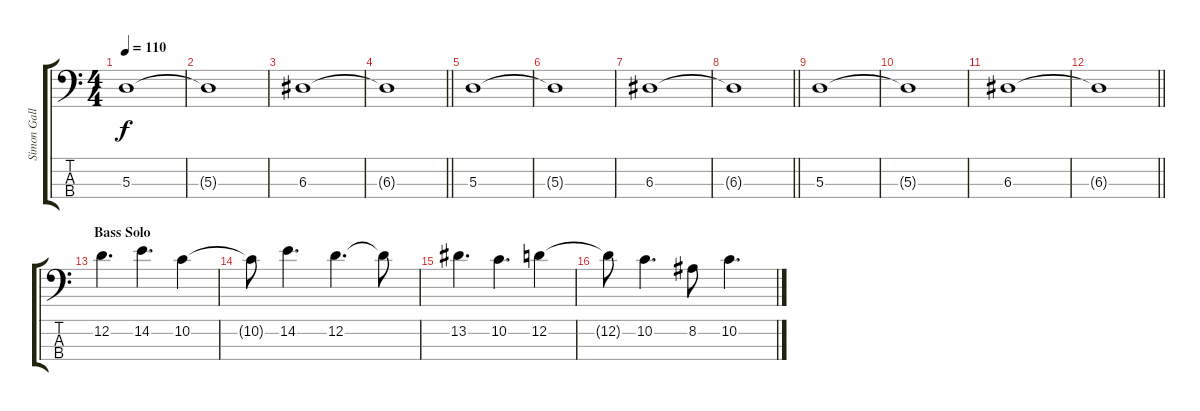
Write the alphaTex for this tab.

\track ("Simon Gallup" "Simon Gall") {instrument electricbasspick}
\staff {score tabs}
\tuning (G2 D2 A1 E1) {hide}
\ts (4 4)
\tempo 110
\clef f4
\ks c
5.3.1{dy f} |
5.3{t}.1 |
6.3.1 |
\barLineRight lightlight
6.3{t}.1 |
5.3.1 |
5.3{t}.1 |
6.3.1 |
\barLineRight lightlight
6.3{t}.1 |
5.3.1 |
5.3{t}.1 |
6.3.1 |
\barLineRight lightlight
6.3{t}.1 |
\section ("" "Bass Solo")
12.2.4{d} 14.2.4{d} 10.2.4 |
10.2{t}.8 14.2.4{d} 12.2.4{d} 12.2{t}.8 |
13.2.4{d} 10.2.4{d} 12.2.4 |
12.2{t}.8 10.2.4{d} 8.2.8 10.2.4{d}
